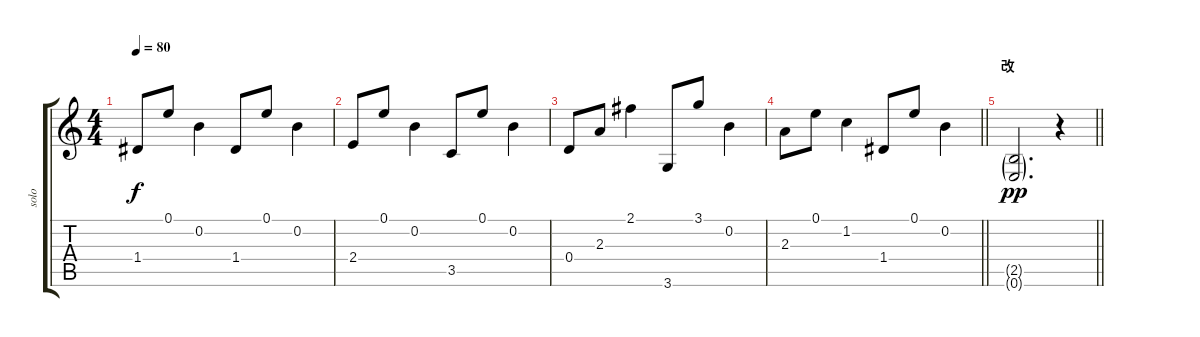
\track ("solo" "solo") {instrument overdrivenguitar}
\staff {score tabs}
\tuning (E4 B3 G3 D3 A2 E2) {hide}
\ts (4 4)
\tempo 80
\clef g2
\ks c
1.4.8{dy f} 0.1.8 0.2.4 1.4.8 0.1.8 0.2.4 |
2.4.8 0.1.8 0.2.4 3.5.8 0.1.8 0.2.4 |
0.4.8 2.3.8 2.1.4 3.6.8 3.1.8 0.2.4 |
\barLineRight lightlight
2.3.8 0.1.8 1.2.4 1.4.8 0.1.8 0.2.4 |
\section ("" "改")
\barLineRight lightlight
(2.5{g} 0.6{g}).2{d dy pp} r.4
